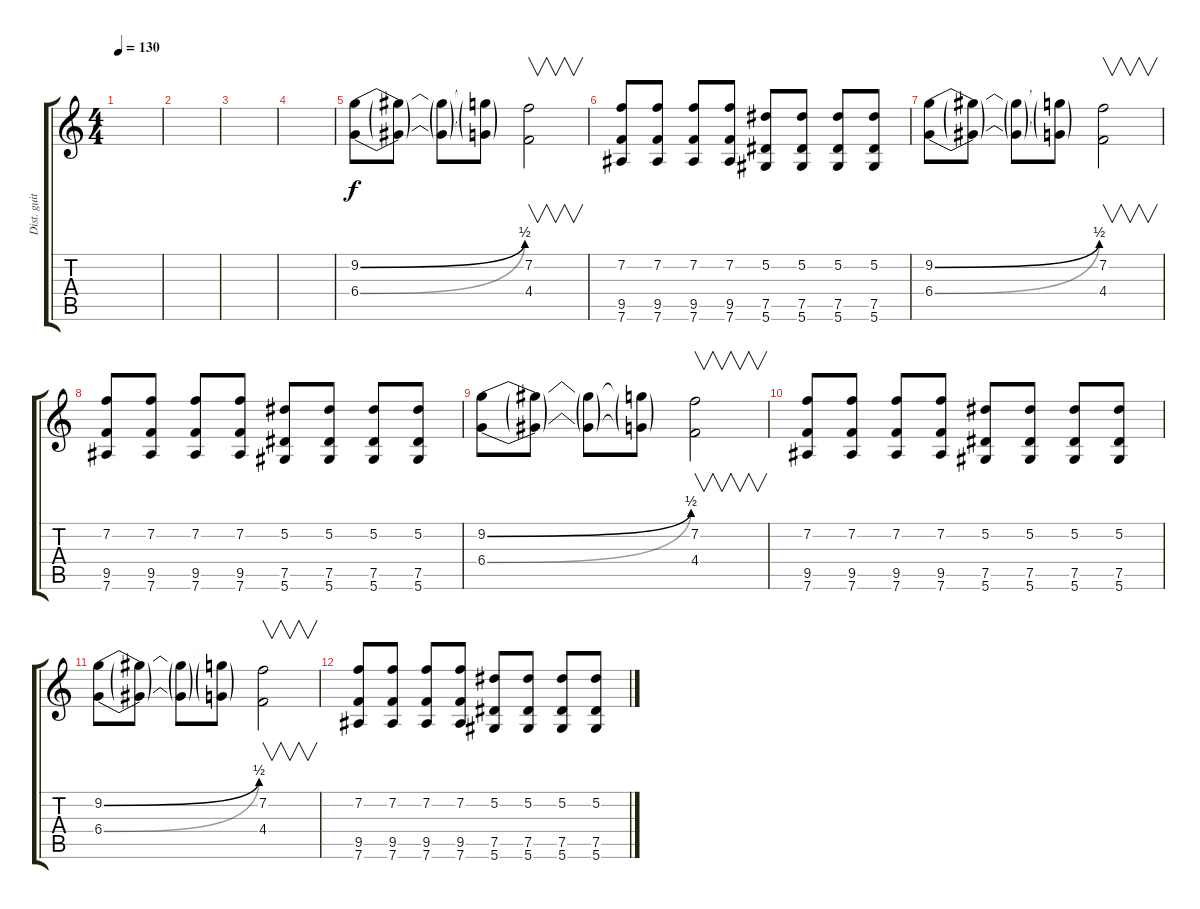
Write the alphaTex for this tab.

\track ("Dist. guitar" "Dist. guit") {instrument overdrivenguitar}
\staff {score tabs}
\tuning (Eb4 Bb3 Gb3 Db3 Ab2 Eb2) {hide}
\ts (4 4)
\tempo 130
\clef g2
\ks c
|
|
|
|
(9.2{be (bend 0 0 60 2)} 6.4{be (bend 0 0 60 2)}).8 (9.2{t} 6.4{t}).8 (9.2{t} 6.4{t}).8 (9.2{t} 6.4{t}).8 (7.2 4.4).2{v} |
(7.2 9.5 7.6).8 (7.2 9.5 7.6).8 (7.2 9.5 7.6).8 (7.2 9.5 7.6).8 (5.2 7.5 5.6).8 (5.2 7.5 5.6).8 (5.2 7.5 5.6).8 (5.2 7.5 5.6).8 |
(9.2{be (bend 0 0 60 2)} 6.4{be (bend 0 0 60 2)}).8 (9.2{t} 6.4{t}).8 (9.2{t} 6.4{t}).8 (9.2{t} 6.4{t}).8 (7.2 4.4).2{v} |
(7.2 9.5 7.6).8 (7.2 9.5 7.6).8 (7.2 9.5 7.6).8 (7.2 9.5 7.6).8 (5.2 7.5 5.6).8 (5.2 7.5 5.6).8 (5.2 7.5 5.6).8 (5.2 7.5 5.6).8 |
(9.2{be (bend 0 0 60 2)} 6.4{be (bend 0 0 60 2)}).8 (9.2{t} 6.4{t}).8 (9.2{t} 6.4{t}).8 (9.2{t} 6.4{t}).8 (7.2 4.4).2{v} |
(7.2 9.5 7.6).8 (7.2 9.5 7.6).8 (7.2 9.5 7.6).8 (7.2 9.5 7.6).8 (5.2 7.5 5.6).8 (5.2 7.5 5.6).8 (5.2 7.5 5.6).8 (5.2 7.5 5.6).8 |
(9.2{be (bend 0 0 60 2)} 6.4{be (bend 0 0 60 2)}).8 (9.2{t} 6.4{t}).8 (9.2{t} 6.4{t}).8 (9.2{t} 6.4{t}).8 (7.2 4.4).2{v} |
(7.2 9.5 7.6).8 (7.2 9.5 7.6).8 (7.2 9.5 7.6).8 (7.2 9.5 7.6).8 (5.2 7.5 5.6).8 (5.2 7.5 5.6).8 (5.2 7.5 5.6).8 (5.2 7.5 5.6).8
